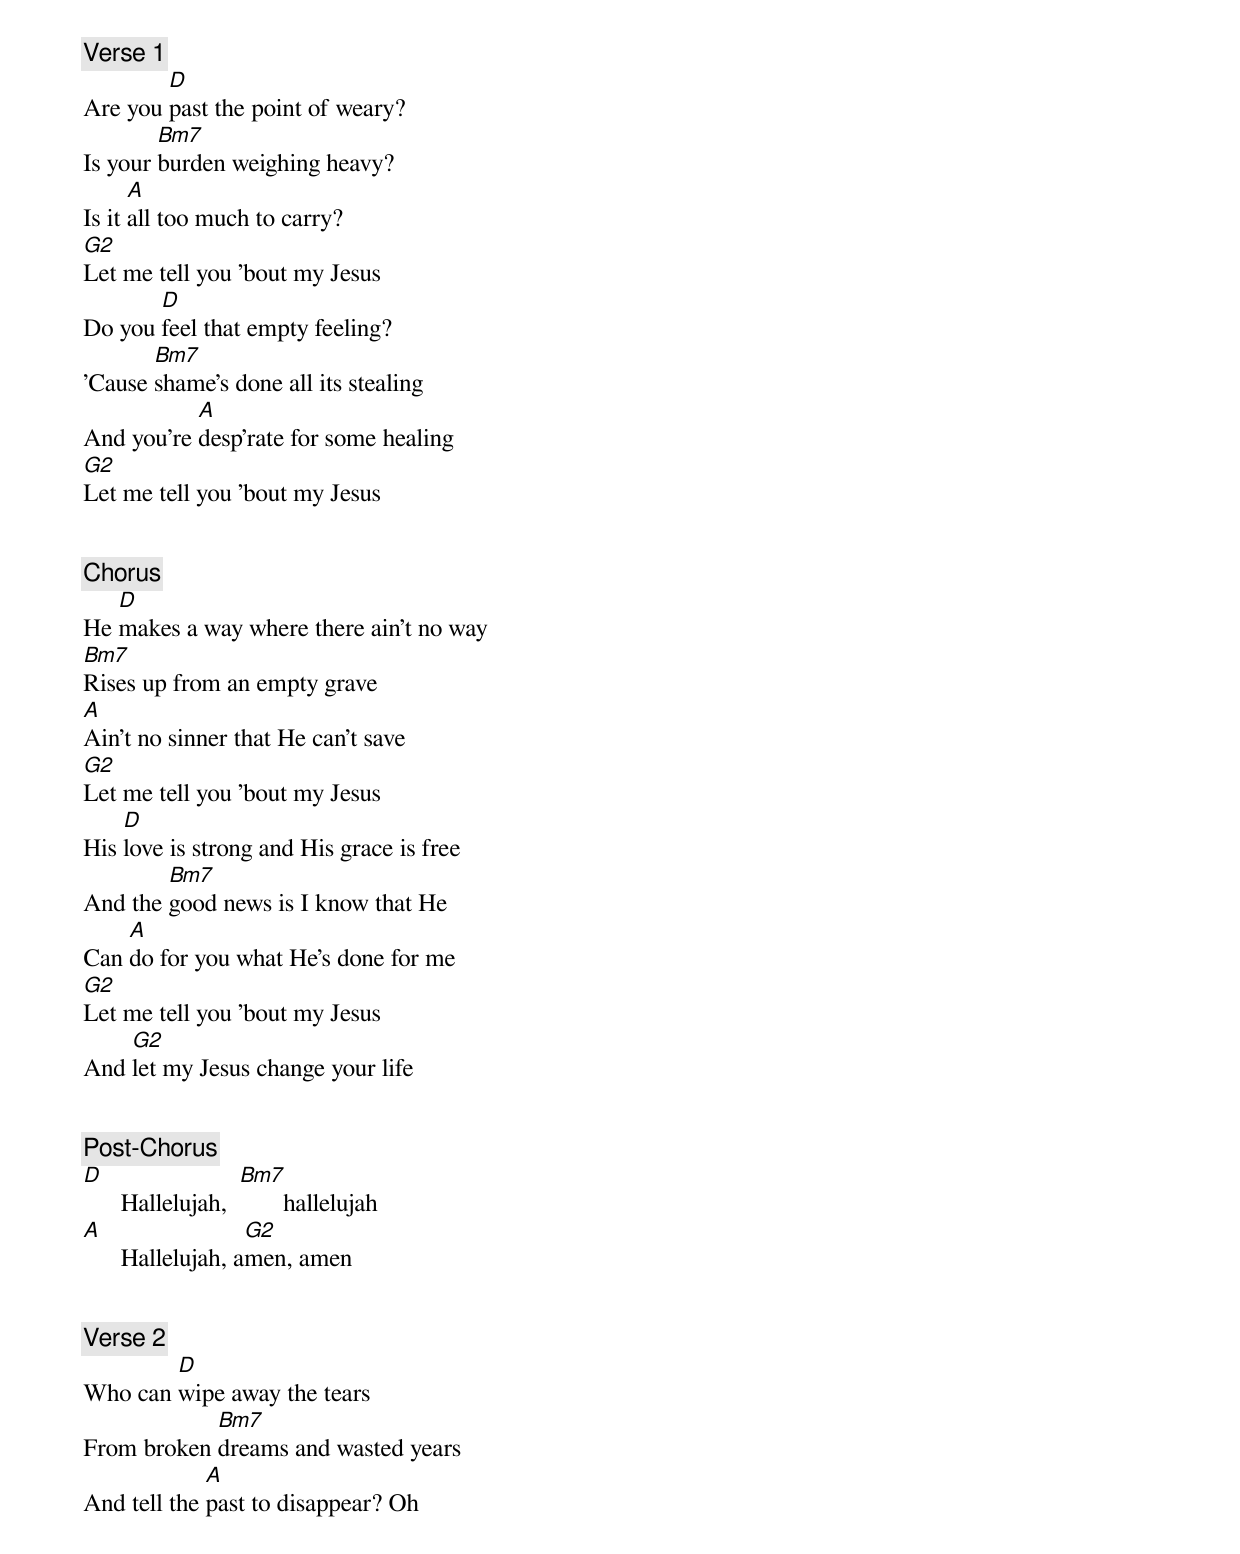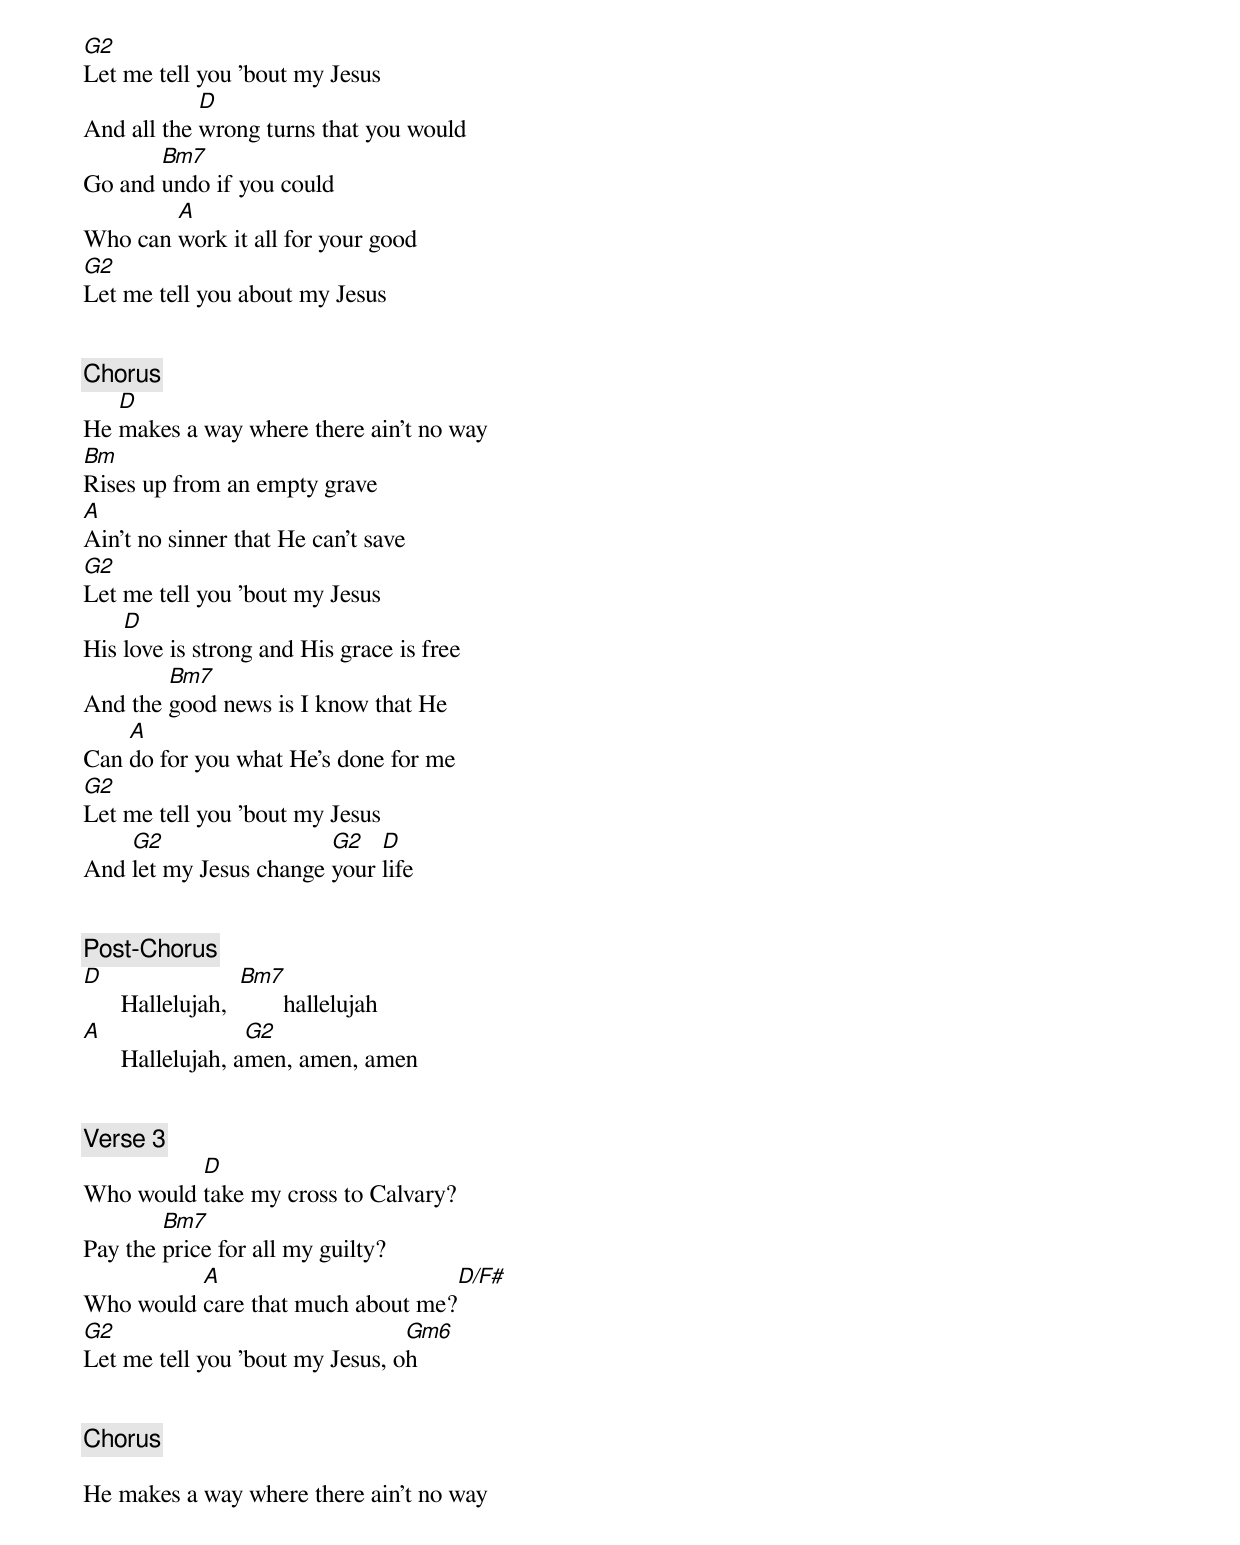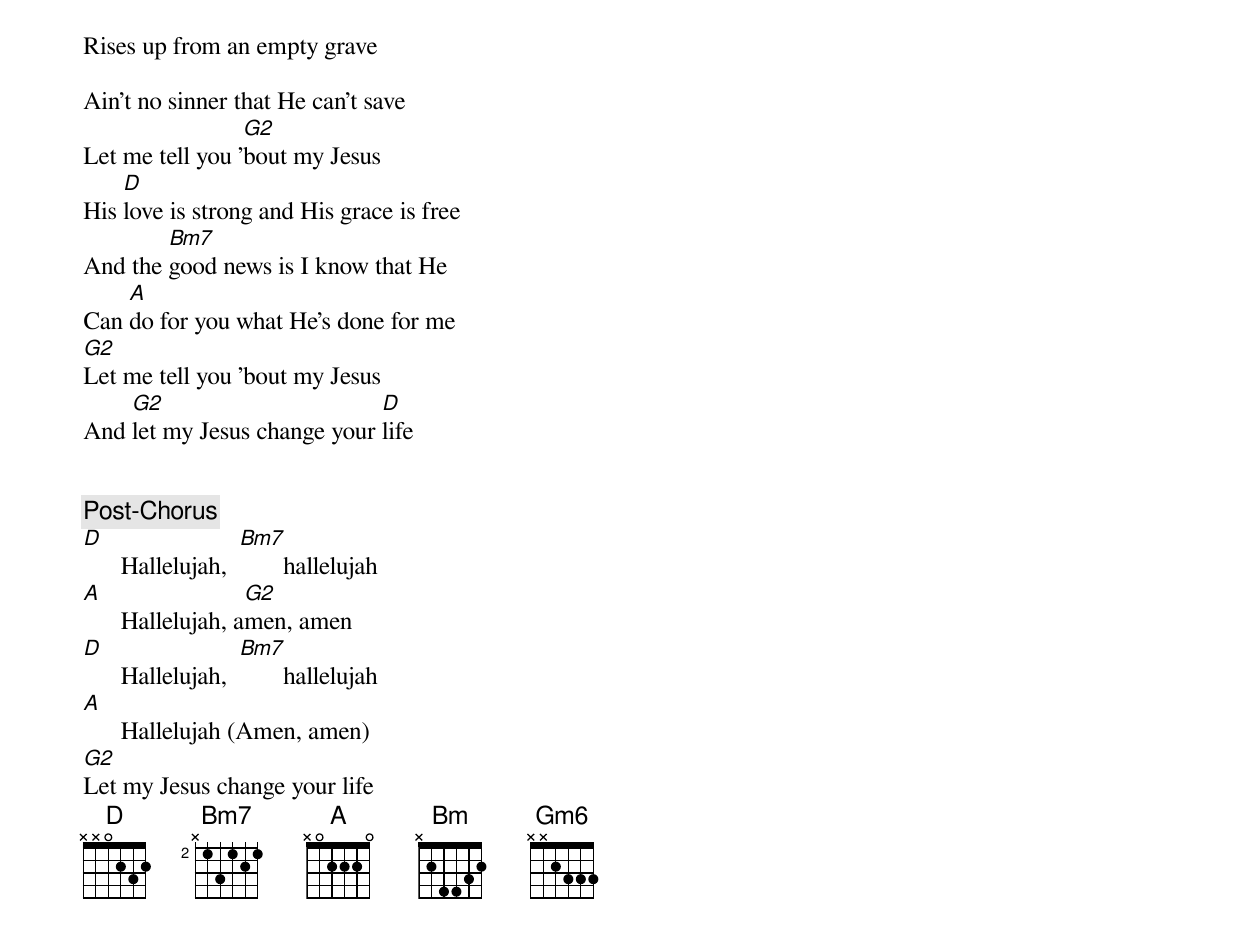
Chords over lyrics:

[Verse 1]
        D
Are you past the point of weary?
        Bm7
Is your burden weighing heavy?
      A
Is it all too much to carry?
G2
Let me tell you 'bout my Jesus
       D
Do you feel that empty feeling?
       Bm7
'Cause shame's done all its stealing
           A
And you're desp'rate for some healing
G2
Let me tell you 'bout my Jesus


[Chorus]
   D
He makes a way where there ain't no way
Bm7
Rises up from an empty grave
A
Ain't no sinner that He can't save
G2
Let me tell you 'bout my Jesus
    D
His love is strong and His grace is free
        Bm7
And the good news is I know that He
    A
Can do for you what He's done for me
G2
Let me tell you 'bout my Jesus
    G2
And let my Jesus change your life


[Post-Chorus]
D                  Bm7
      Hallelujah,         hallelujah
A                  G2
      Hallelujah, amen, amen


[Verse 2]
        D
Who can wipe away the tears
            Bm7
From broken dreams and wasted years
             A
And tell the past to disappear? Oh
G2
Let me tell you 'bout my Jesus
            D
And all the wrong turns that you would
       Bm7
Go and undo if you could
        A
Who can work it all for your good
G2
Let me tell you about my Jesus


[Chorus]
   D
He makes a way where there ain't no way
Bm
Rises up from an empty grave
A
Ain't no sinner that He can't save
G2
Let me tell you 'bout my Jesus
    D
His love is strong and His grace is free
        Bm7
And the good news is I know that He
    A
Can do for you what He's done for me
G2
Let me tell you 'bout my Jesus
    G2                  G2   D
And let my Jesus change your life


[Post-Chorus]
D                  Bm7
      Hallelujah,         hallelujah
A                  G2
      Hallelujah, amen, amen, amen


[Verse 3]
          D
Who would take my cross to Calvary?
        Bm7
Pay the price for all my guilty?
          A                        D/F#
Who would care that much about me?
G2                               Gm6
Let me tell you 'bout my Jesus, oh


[Chorus]

He makes a way where there ain't no way

Rises up from an empty grave

Ain't no sinner that He can't save
                 G2
Let me tell you 'bout my Jesus
    D
His love is strong and His grace is free
        Bm7
And the good news is I know that He
    A
Can do for you what He's done for me
G2
Let me tell you 'bout my Jesus
    G2                       D
And let my Jesus change your life


[Post-Chorus]
D                  Bm7
      Hallelujah,         hallelujah
A                  G2
      Hallelujah, amen, amen
D                  Bm7
      Hallelujah,         hallelujah
A
      Hallelujah (Amen, amen)
G2
Let my Jesus change your life
